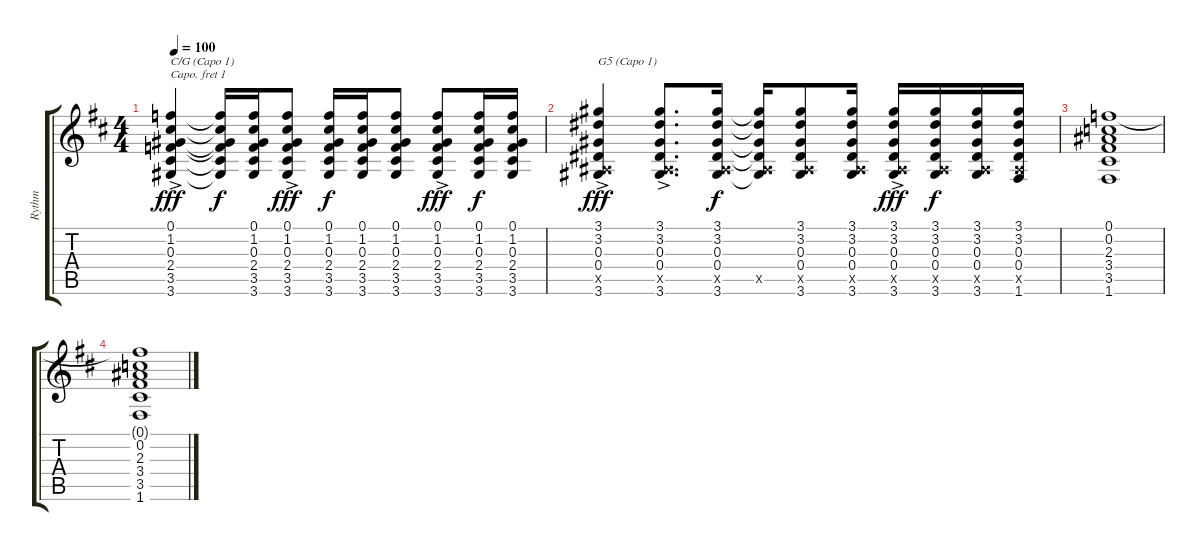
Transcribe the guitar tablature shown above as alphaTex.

\track ("Rythm" "Rythm") {instrument acousticguitarsteel}
\staff {score tabs}
\capo 1
\tuning (E4 B3 G3 D3 A2 E2) {hide}
\ts (4 4)
\tempo 100
\clef g2
\ks d
(0.1 1.2 0.3 2.4 3.5 3.6{ac}).4{txt "C/G (Capo 1)" dy fff} (0.1{t} 1.2{t} 0.3{t} 2.4{t} 3.5{t} 3.6{t}).16{dy f} (0.1 1.2 0.3 2.4 3.5 3.6).16 (0.1 1.2 0.3 2.4 3.5 3.6{ac}).8{dy fff} (0.1 1.2 0.3 2.4 3.5 3.6).16{dy f} (0.1 1.2 0.3 2.4 3.5 3.6).16 (0.1 1.2 0.3 2.4 3.5 3.6).8 (0.1 1.2 0.3 2.4 3.5 3.6{ac}).8{dy fff} (0.1 1.2 0.3 2.4 3.5 3.6).16{dy f} (0.1 1.2 0.3 2.4 3.5 3.6).16 |
(3.1{ac} 3.2 0.3 0.4 0.5{x} 3.6).4{txt "G5 (Capo 1)" dy fff} (3.1{ac} 3.2 0.3 0.4 0.5{x} 3.6).8{d} (3.1 3.2 0.3 0.4 0.5{x} 3.6).16{dy f} (3.1{t} 3.2{t} 0.3{t} 0.4{t} 0.5{x} 3.6{t}).16 (3.1 3.2 0.3 0.4 0.5{x} 3.6).8 (3.1 3.2 0.3 0.4 0.5{x} 3.6).16 (3.1 3.2 0.3 0.4 0.5{x} 3.6{ac}).16{dy fff} (3.1 3.2 0.3 0.4 0.5{x} 3.6).16{dy f} (3.1 3.2 0.3 0.4 0.5{x} 3.6).16 (3.1 3.2 0.3 0.4 0.5{x} 1.6).16 |
(0.1 0.2 2.3 3.4 3.5 1.6).1 |
(0.1{t} 0.2 2.3 3.4 3.5 1.6).1
